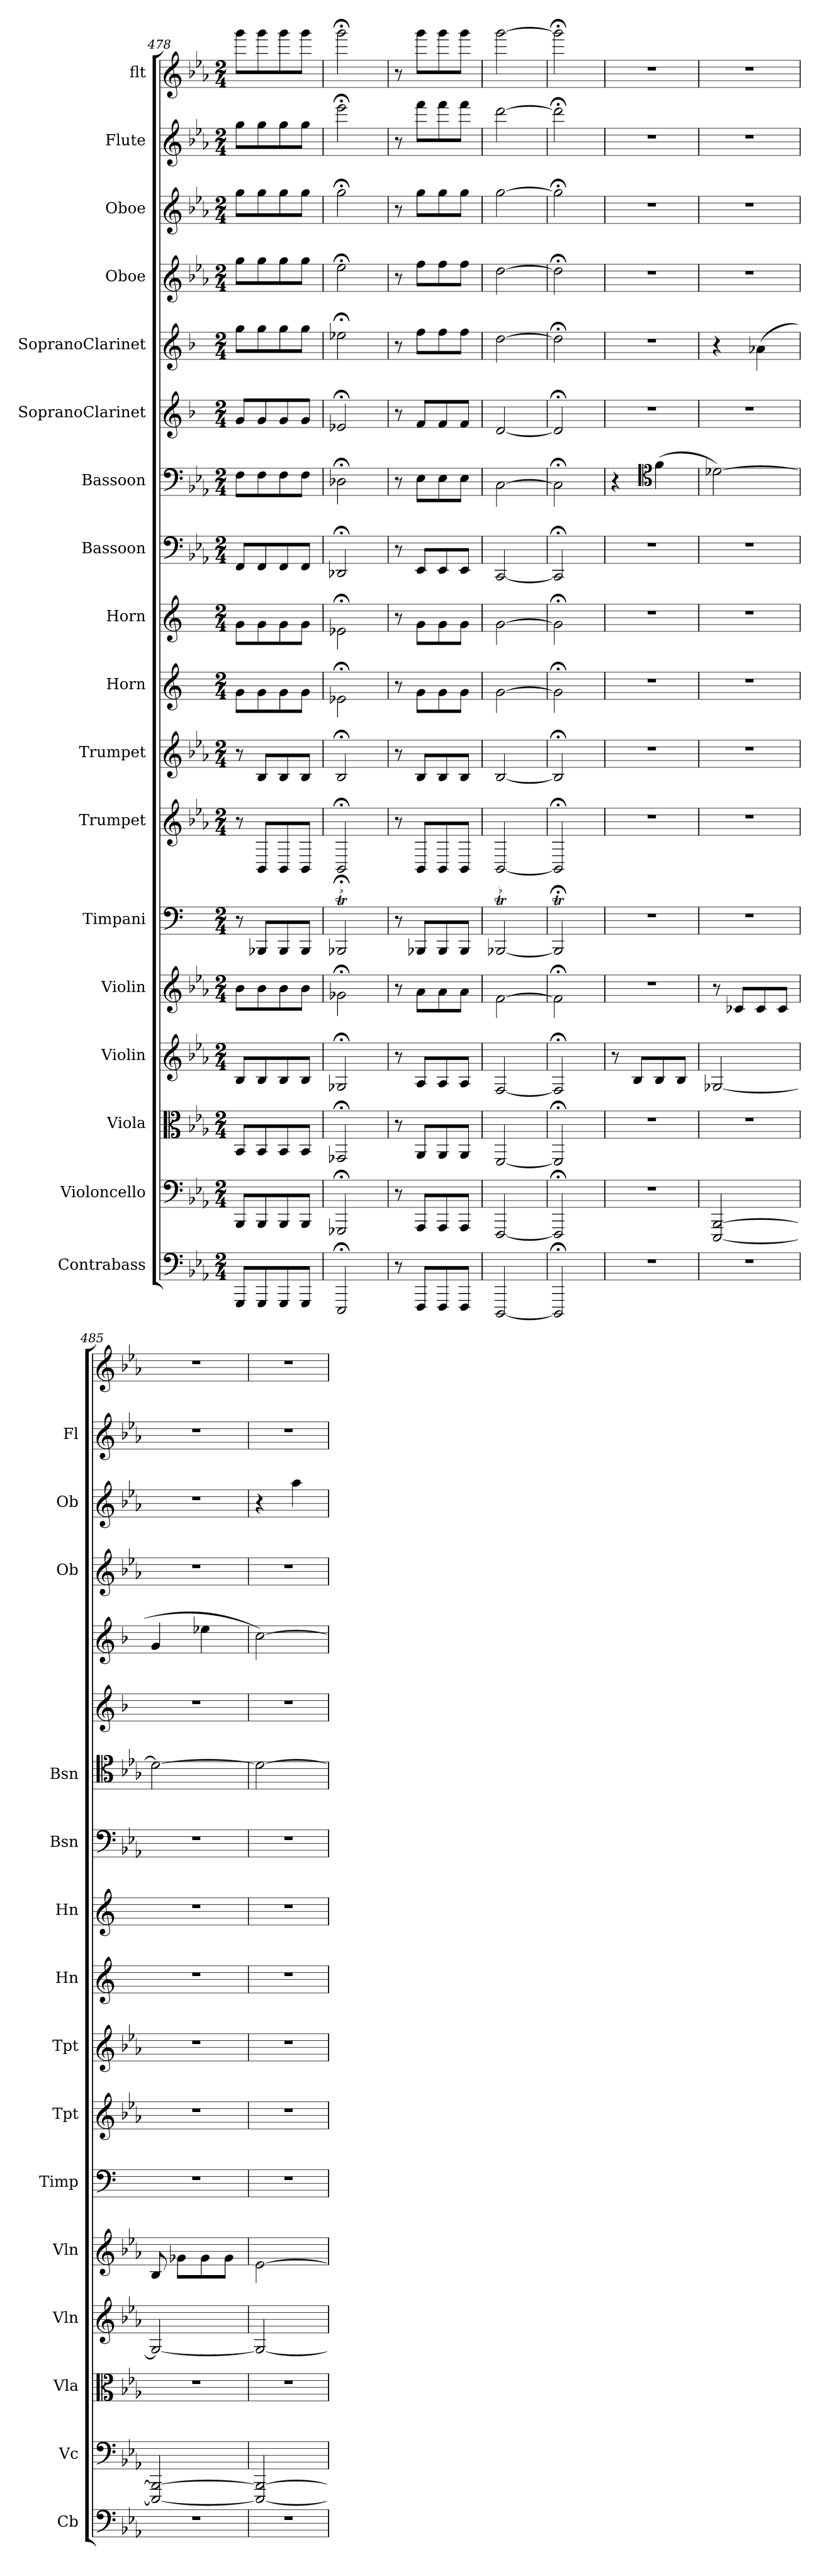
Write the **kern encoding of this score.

**kern	**kern	**kern	**kern	**kern	**kern	**kern	**kern	**kern	**kern	**kern	**kern	**kern	**kern	**kern	**kern	**kern	**kern
*part18	*part17	*part16	*part15	*part14	*part13	*part12	*part11	*part10	*part9	*part8	*part7	*part6	*part5	*part4	*part3	*part2	*part1
*staff18	*staff17	*staff16	*staff15	*staff14	*staff13	*staff12	*staff11	*staff10	*staff9	*staff8	*staff7	*staff6	*staff5	*staff4	*staff3	*staff2	*staff1
*I"Contrabass	*I"Violoncello	*I"Viola	*I"Violin	*I"Violin	*I"Timpani	*I"Trumpet	*I"Trumpet	*I"Horn	*I"Horn	*I"Bassoon	*I"Bassoon	*I"SopranoClarinet	*I"SopranoClarinet	*I"Oboe	*I"Oboe	*I"Flute	*I"flt
*I'Cb	*I'Vc	*I'Vla	*I'Vln	*I'Vln	*I'Timp	*I'Tpt	*I'Tpt	*I'Hn	*I'Hn	*I'Bsn	*I'Bsn	*	*	*I'Ob	*I'Ob	*I'Fl	*
*clefF4	*clefF4	*clefC3	*clefG2	*clefG2	*clefF4	*clefG2	*clefG2	*clefG2	*clefG2	*clefF4	*clefF4	*clefG2	*clefG2	*clefG2	*clefG2	*clefG2	*clefG2
*k[b-e-a-]	*k[b-e-a-]	*k[b-e-a-]	*k[b-e-a-]	*k[b-e-a-]	*k[]	*k[b-e-a-]	*k[b-e-a-]	*k[]	*k[]	*k[b-e-a-]	*k[b-e-a-]	*k[b-]	*k[b-]	*k[b-e-a-]	*k[b-e-a-]	*k[b-e-a-]	*k[b-e-a-]
*c:	*c:	*c:	*c:	*c:	*	*c:	*c:	*	*	*c:	*c:	*	*	*c:	*c:	*c:	*c:
*M2/4	*M2/4	*M2/4	*M2/4	*M2/4	*M2/4	*M2/4	*M2/4	*M2/4	*M2/4	*M2/4	*M2/4	*M2/4	*M2/4	*M2/4	*M2/4	*M2/4	*M2/4
=478	=478	=478	=478	=478	=478	=478	=478	=478	=478	=478	=478	=478	=478	=478	=478	=478	=478
8GGG/L	8BBB-/L	8BB-/L	8B-/L	8b-\L	8r	8r	8r	8g\L	8g\L	8FF/L	8F\L	8g/L	8gg\L	8gg\L	8gg\L	8gg\L	8ggg\L
8GGG/	8BBB-/	8BB-/	8B-/	8b-\	8BBB-X/L	8BB-/L	8B-/L	8g\	8g\	8FF/	8F\	8g/	8gg\	8gg\	8gg\	8gg\	8ggg\
8GGG/	8BBB-/	8BB-/	8B-/	8b-\	8BBB-/	8BB-/	8B-/	8g\	8g\	8FF/	8F\	8g/	8gg\	8gg\	8gg\	8gg\	8ggg\
8GGG/J	8BBB-/J	8BB-/J	8B-/J	8b-\J	8BBB-/J	8BB-/J	8B-/J	8g\J	8g\J	8FF/J	8F\J	8g/J	8gg\J	8gg\J	8gg\J	8gg\J	8ggg\J
=479	=479	=479	=479	=479	=479	=479	=479	=479	=479	=479	=479	=479	=479	=479	=479	=479	=479
!	!	!	!	!	!LO:TR:acc=-	!	!	!	!	!	!	!	!	!	!	!	!
2EEE-;</	2GGG-X;</	2GG-X;</	2G-X;</	2g-X;<\	2BBB-Xt;</	2BB-;</	2B-;</	2e-X;<\	2e-X;<\	2DD-X;</	2D-X;<\	2e-X;</	2ee-X;<\	2ee-;<\	2gg;<\	2eee-;<\	2ggg;<\
=480	=480	=480	=480	=480	=480	=480	=480	=480	=480	=480	=480	=480	=480	=480	=480	=480	=480
8r	8r	8r	8r	8r	8r	8r	8r	8r	8r	8r	8r	8r	8r	8r	8r	8r	8r
8FFF/L	8AAA-/L	8AA-/L	8A-/L	8a-\L	8BBB-X/L	8BB-/L	8B-/L	8g\L	8g\L	8EE-/L	8E-\L	8f/L	8ff\L	8ff\L	8gg\L	8fff\L	8ggg\L
8FFF/	8AAA-/	8AA-/	8A-/	8a-\	8BBB-/	8BB-/	8B-/	8g\	8g\	8EE-/	8E-\	8f/	8ff\	8ff\	8gg\	8fff\	8ggg\
8FFF/J	8AAA-/J	8AA-/J	8A-/J	8a-\J	8BBB-/J	8BB-/J	8B-/J	8g\J	8g\J	8EE-/J	8E-\J	8f/J	8ff\J	8ff\J	8gg\J	8fff\J	8ggg\J
=481	=481	=481	=481	=481	=481	=481	=481	=481	=481	=481	=481	=481	=481	=481	=481	=481	=481
!	!	!	!	!	!LO:TR:acc=-	!	!	!	!	!	!	!	!	!	!	!	!
[2DDD/	[2FFF/	[2FF/	[2F/	[2f\	[2BBB-Xt/	[2BB-/	[2B-/	[2g\	[2g\	[2CC/	[2C\	[2d/	[2dd\	[2dd\	[2gg\	[2ddd\	[2ggg\
=482	=482	=482	=482	=482	=482	=482	=482	=482	=482	=482	=482	=482	=482	=482	=482	=482	=482
2DDD;</]	2FFF;</]	2FF;</]	2F;</]	2f;<\]	2BBB-T;</]	2BB-;</]	2B-;</]	2g;<\]	2g;<\]	2CC;</]	2C;<\]	2d;</]	2dd;<\]	2dd;<\]	2gg;<\]	2ddd;<\]	2ggg;<\]
=483	=483	=483	=483	=483	=483	=483	=483	=483	=483	=483	=483	=483	=483	=483	=483	=483	=483
2r	2r	2r	8r	2r	2r	2r	2r	2r	2r	2r	4r	2r	2r	2r	2r	2r	2r
.	.	.	8B-/L	.	.	.	.	.	.	.	.	.	.	.	.	.	.
*	*	*	*	*	*	*	*	*	*	*	*clefC4	*	*	*	*	*	*
.	.	.	8B-/	.	.	.	.	.	.	.	(4f\	.	.	.	.	.	.
.	.	.	8B-/J	.	.	.	.	.	.	.	.	.	.	.	.	.	.
=484	=484	=484	=484	=484	=484	=484	=484	=484	=484	=484	=484	=484	=484	=484	=484	=484	=484
2r	[2EEE-/ [2BBB-/	2r	[2G-X/	8r	2r	2r	2r	2r	2r	2r	[2d-X\)	2r	4r	2r	2r	2r	2r
.	.	.	.	8c-X/L	.	.	.	.	.	.	.	.	.	.	.	.	.
.	.	.	.	8c-/	.	.	.	.	.	.	.	.	(4a-X\	.	.	.	.
.	.	.	.	8c-/J	.	.	.	.	.	.	.	.	.	.	.	.	.
=485	=485	=485	=485	=485	=485	=485	=485	=485	=485	=485	=485	=485	=485	=485	=485	=485	=485
2r	2EEE-_/ 2BBB-_/	2r	2G-/_	8B-/	2r	2r	2r	2r	2r	2r	2d-\_	2r	4g/	2r	2r	2r	2r
.	.	.	.	8g-X\L	.	.	.	.	.	.	.	.	.	.	.	.	.
.	.	.	.	8g-\	.	.	.	.	.	.	.	.	4ee-X\	.	.	.	.
.	.	.	.	8g-\J	.	.	.	.	.	.	.	.	.	.	.	.	.
=486	=486	=486	=486	=486	=486	=486	=486	=486	=486	=486	=486	=486	=486	=486	=486	=486	=486
2r	2EEE-_/ 2BBB-_/	2r	2G-/_	[2e-\	2r	2r	2r	2r	2r	2r	2d-\_	2r	[2cc\)	2r	4r	2r	2r
.	.	.	.	.	.	.	.	.	.	.	.	.	.	.	4aa-\	.	.
=	=	=	=	=	=	=	=	=	=	=	=	=	=	=	=	=	=
*-	*-	*-	*-	*-	*-	*-	*-	*-	*-	*-	*-	*-	*-	*-	*-	*-	*-
